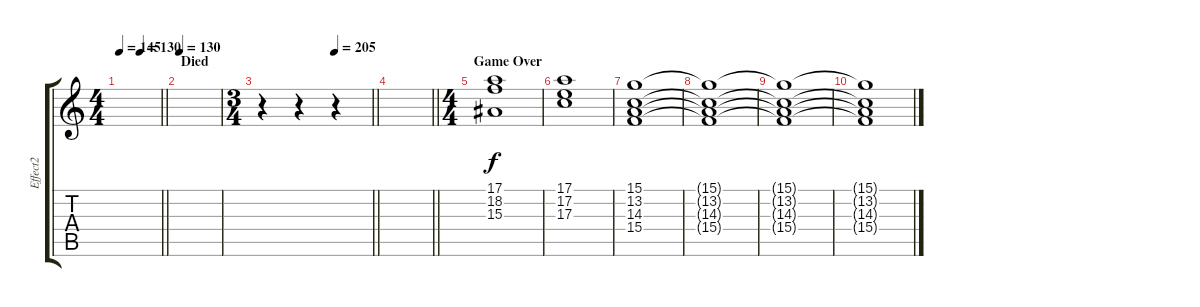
\track ("Effect2" "Effect2") {instrument celesta}
\staff {score tabs}
\tuning (E4 B3 G3 D3 A2 E2) {hide}
\ts (4 4)
\tempo 145
\tempo (130 0.5)
\clef g2
\barLineRight lightlight
\ks c
|
\section ("" "Died")
\tempo 130
|
\ts (3 4)
\tempo (205 0.6666666666666666)
\barLineRight lightlight
r.4 r.4 r.4{volume 13 instrument pad2warm} |
\barLineRight lightlight
|
\ts (4 4)
\section ("" "Game Over")
(17.1 18.2 15.3).1{instrument pad2warm} |
(17.1 17.2 17.3).1 |
(15.1 13.2 14.3 15.4).1 |
(15.1{t} 13.2{t} 14.3{t} 15.4{t}).1{volume 9} |
(15.1{t} 13.2{t} 14.3{t} 15.4{t}).1{volume 0} |
(15.1{t} 13.2{t} 14.3{t} 15.4{t}).1
